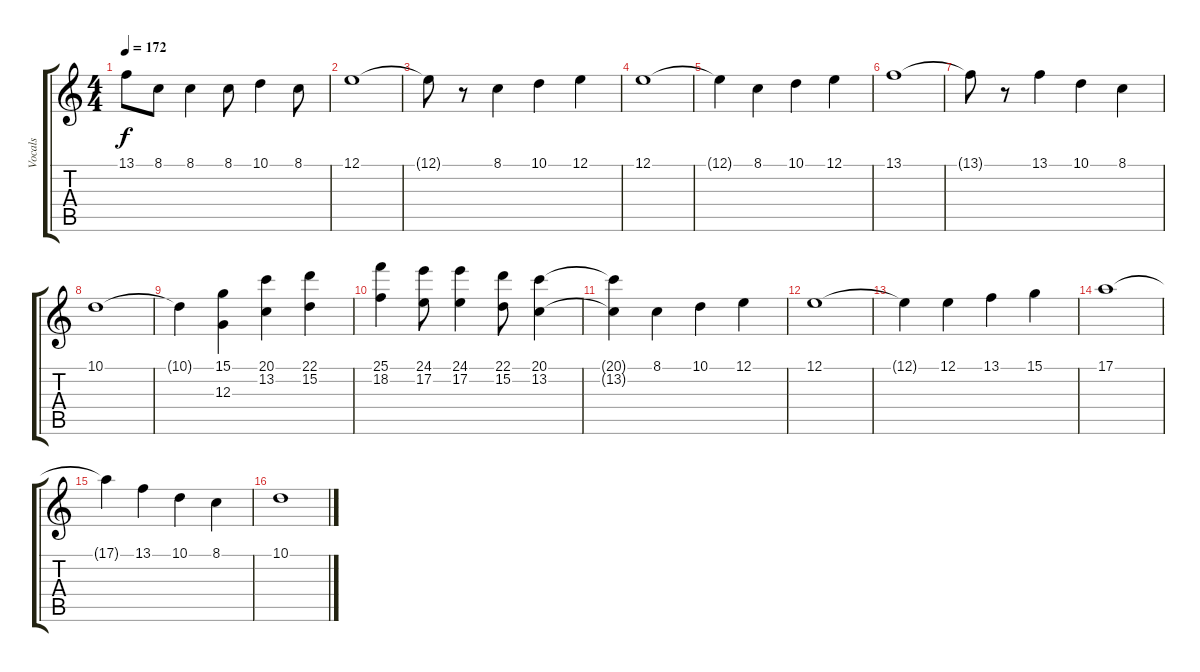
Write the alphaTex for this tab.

\track ("Vocals" "Vocals") {instrument flute}
\staff {score tabs}
\tuning (E4 B3 G3 D3 A2 E2) {hide}
\ts (4 4)
\tempo 172
\clef g2
\ks c
13.1{t}.8{dy f} 8.1.8 8.1.4 8.1.8 10.1.4 8.1.8 |
12.1.1 |
12.1{t}.8 r.8 8.1.4 10.1.4 12.1.4 |
\section ("" "")
12.1.1 |
12.1{t}.4 8.1.4 10.1.4 12.1.4 |
13.1.1 |
13.1{t}.8 r.8 13.1.4 10.1.4 8.1.4 |
10.1.1 |
10.1{t}.4 (15.1 12.3).4 (20.1 13.2).4 (22.1 15.2).4 |
(25.1 18.2).4 (24.1 17.2).8 (24.1 17.2).4 (22.1 15.2).8 (20.1 13.2).4 |
(20.1{t} 13.2{t}).4 8.1.4 10.1.4 12.1.4 |
12.1.1 |
12.1{t}.4 12.1.4 13.1.4 15.1.4 |
17.1.1 |
17.1{t}.4 13.1.4 10.1.4 8.1.4 |
10.1.1
